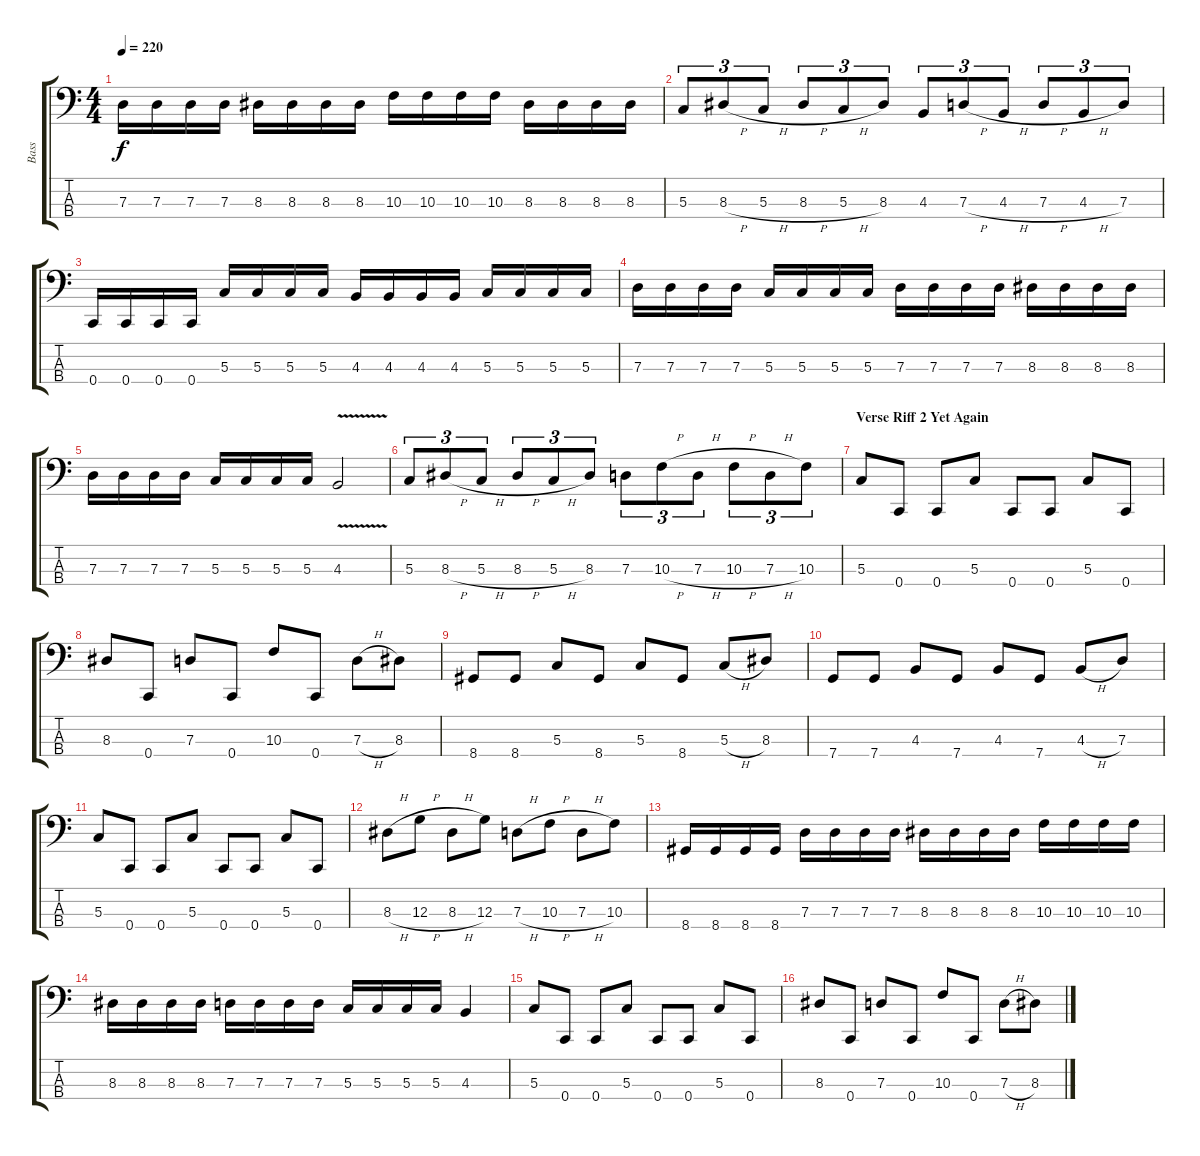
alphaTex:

\track ("Bass" "Bass") {instrument electricbassfinger}
\staff {score tabs}
\tuning (F2 C2 G1 C1) {hide}
\ts (4 4)
\tempo 220
\clef f4
\ks c
7.3.16{dy f} 7.3.16 7.3.16 7.3.16 8.3.16 8.3.16 8.3.16 8.3.16 10.3.16 10.3.16 10.3.16 10.3.16 8.3.16 8.3.16 8.3.16 8.3.16 |
5.3.8{tu (3 2)} 8.3{h}.8{tu (3 2)} 5.3{h}.8{tu (3 2)} 8.3{h}.8{tu (3 2)} 5.3{h}.8{tu (3 2)} 8.3.8{tu (3 2)} 4.3.8{tu (3 2)} 7.3{h}.8{tu (3 2)} 4.3{h}.8{tu (3 2)} 7.3{h}.8{tu (3 2)} 4.3{h}.8{tu (3 2)} 7.3.8{tu (3 2)} |
0.4.16 0.4.16 0.4.16 0.4.16 5.3.16 5.3.16 5.3.16 5.3.16 4.3.16 4.3.16 4.3.16 4.3.16 5.3.16 5.3.16 5.3.16 5.3.16 |
7.3.16 7.3.16 7.3.16 7.3.16 5.3.16 5.3.16 5.3.16 5.3.16 7.3.16 7.3.16 7.3.16 7.3.16 8.3.16 8.3.16 8.3.16 8.3.16 |
7.3.16 7.3.16 7.3.16 7.3.16 5.3.16 5.3.16 5.3.16 5.3.16 4.3{v}.2 |
5.3.8{tu (3 2)} 8.3{h}.8{tu (3 2)} 5.3{h}.8{tu (3 2)} 8.3{h}.8{tu (3 2)} 5.3{h}.8{tu (3 2)} 8.3.8{tu (3 2)} 7.3.8{tu (3 2)} 10.3{h}.8{tu (3 2)} 7.3{h}.8{tu (3 2)} 10.3{h}.8{tu (3 2)} 7.3{h}.8{tu (3 2)} 10.3.8{tu (3 2)} |
\section ("" "Verse Riff 2 Yet Again")
5.3.8 0.4.8 0.4.8 5.3.8 0.4.8 0.4.8 5.3.8 0.4.8 |
8.3.8 0.4.8 7.3.8 0.4.8 10.3.8 0.4.8 7.3{h}.8 8.3.8 |
8.4.8 8.4.8 5.3.8 8.4.8 5.3.8 8.4.8 5.3{h}.8 8.3.8 |
7.4.8 7.4.8 4.3.8 7.4.8 4.3.8 7.4.8 4.3{h}.8 7.3.8 |
5.3.8 0.4.8 0.4.8 5.3.8 0.4.8 0.4.8 5.3.8 0.4.8 |
8.3{h}.8 12.3{h}.8 8.3{h}.8 12.3.8 7.3{h}.8 10.3{h}.8 7.3{h}.8 10.3.8 |
8.4.16 8.4.16 8.4.16 8.4.16 7.3.16 7.3.16 7.3.16 7.3.16 8.3.16 8.3.16 8.3.16 8.3.16 10.3.16 10.3.16 10.3.16 10.3.16 |
8.3.16 8.3.16 8.3.16 8.3.16 7.3.16 7.3.16 7.3.16 7.3.16 5.3.16 5.3.16 5.3.16 5.3.16 4.3.4 |
5.3.8 0.4.8 0.4.8 5.3.8 0.4.8 0.4.8 5.3.8 0.4.8 |
8.3.8 0.4.8 7.3.8 0.4.8 10.3.8 0.4.8 7.3{h}.8 8.3.8
